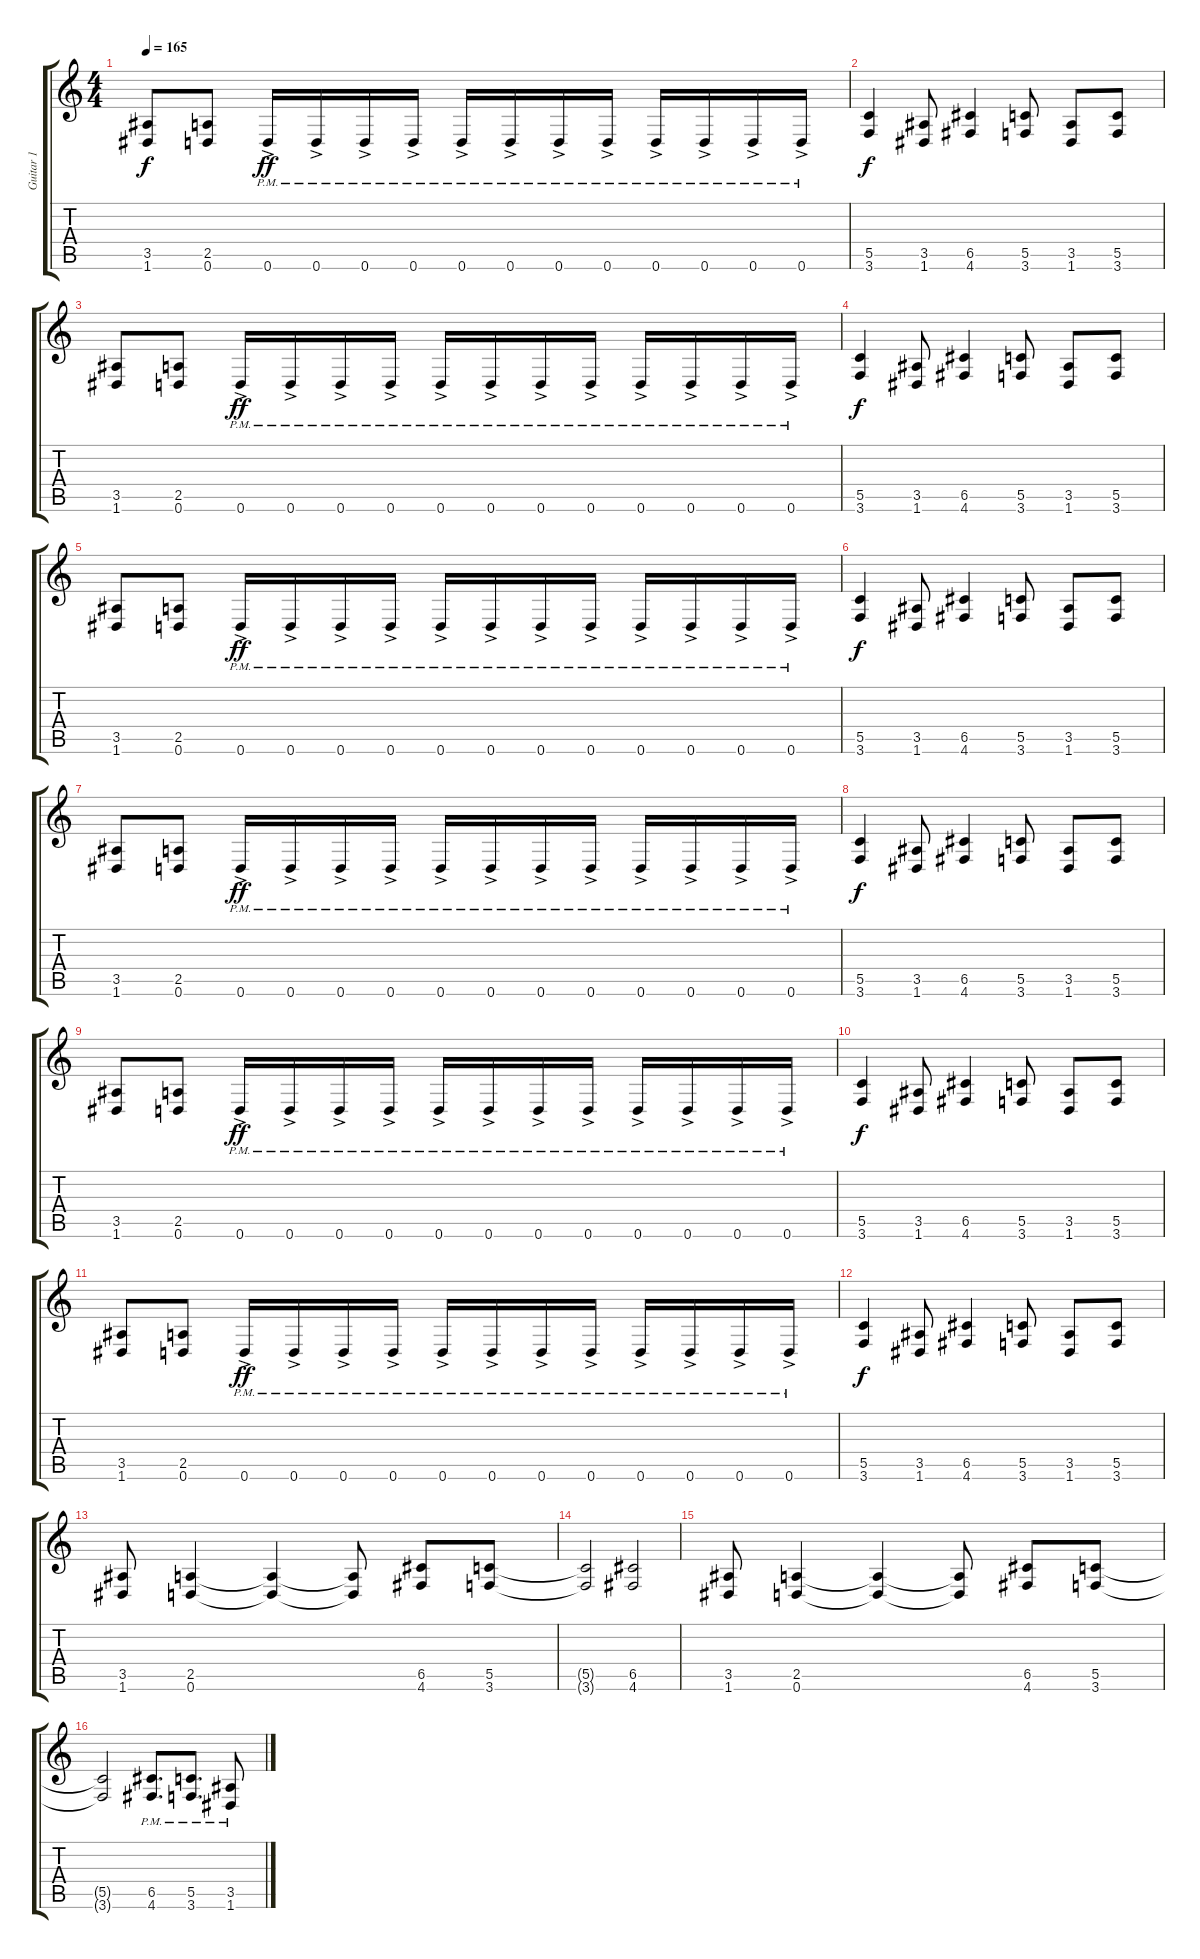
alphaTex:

\track ("Guitar 1" "Guitar 1") {instrument distortionguitar}
\staff {score tabs}
\tuning (D4 A3 F3 C3 G2 D2) {hide}
\ts (4 4)
\tempo 165
\clef g2
\ks c
(3.5 1.6).8{dy f} (2.5 0.6).8 0.6{ac pm}.16{dy ff} 0.6{ac pm}.16 0.6{ac pm}.16 0.6{ac pm}.16 0.6{ac pm}.16 0.6{ac pm}.16 0.6{ac pm}.16 0.6{ac pm}.16 0.6{ac pm}.16 0.6{ac pm}.16 0.6{ac pm}.16 0.6{ac pm}.16 |
(5.5 3.6).4{dy f} (3.5 1.6).8 (6.5 4.6).4 (5.5 3.6).8 (3.5 1.6).8 (5.5 3.6).8 |
(3.5 1.6).8 (2.5 0.6).8 0.6{ac pm}.16{dy ff} 0.6{ac pm}.16 0.6{ac pm}.16 0.6{ac pm}.16 0.6{ac pm}.16 0.6{ac pm}.16 0.6{ac pm}.16 0.6{ac pm}.16 0.6{ac pm}.16 0.6{ac pm}.16 0.6{ac pm}.16 0.6{ac pm}.16 |
(5.5 3.6).4{dy f} (3.5 1.6).8 (6.5 4.6).4 (5.5 3.6).8 (3.5 1.6).8 (5.5 3.6).8 |
(3.5 1.6).8 (2.5 0.6).8 0.6{ac pm}.16{dy ff} 0.6{ac pm}.16 0.6{ac pm}.16 0.6{ac pm}.16 0.6{ac pm}.16 0.6{ac pm}.16 0.6{ac pm}.16 0.6{ac pm}.16 0.6{ac pm}.16 0.6{ac pm}.16 0.6{ac pm}.16 0.6{ac pm}.16 |
(5.5 3.6).4{dy f} (3.5 1.6).8 (6.5 4.6).4 (5.5 3.6).8 (3.5 1.6).8 (5.5 3.6).8 |
(3.5 1.6).8 (2.5 0.6).8 0.6{ac pm}.16{dy ff} 0.6{ac pm}.16 0.6{ac pm}.16 0.6{ac pm}.16 0.6{ac pm}.16 0.6{ac pm}.16 0.6{ac pm}.16 0.6{ac pm}.16 0.6{ac pm}.16 0.6{ac pm}.16 0.6{ac pm}.16 0.6{ac pm}.16 |
(5.5 3.6).4{dy f} (3.5 1.6).8 (6.5 4.6).4 (5.5 3.6).8 (3.5 1.6).8 (5.5 3.6).8 |
(3.5 1.6).8 (2.5 0.6).8 0.6{ac pm}.16{dy ff} 0.6{ac pm}.16 0.6{ac pm}.16 0.6{ac pm}.16 0.6{ac pm}.16 0.6{ac pm}.16 0.6{ac pm}.16 0.6{ac pm}.16 0.6{ac pm}.16 0.6{ac pm}.16 0.6{ac pm}.16 0.6{ac pm}.16 |
(5.5 3.6).4{dy f} (3.5 1.6).8 (6.5 4.6).4 (5.5 3.6).8 (3.5 1.6).8 (5.5 3.6).8 |
(3.5 1.6).8 (2.5 0.6).8 0.6{ac pm}.16{dy ff} 0.6{ac pm}.16 0.6{ac pm}.16 0.6{ac pm}.16 0.6{ac pm}.16 0.6{ac pm}.16 0.6{ac pm}.16 0.6{ac pm}.16 0.6{ac pm}.16 0.6{ac pm}.16 0.6{ac pm}.16 0.6{ac pm}.16 |
(5.5 3.6).4{dy f} (3.5 1.6).8 (6.5 4.6).4 (5.5 3.6).8 (3.5 1.6).8 (5.5 3.6).8 |
(3.5 1.6).8 (2.5 0.6).4 (2.5{t} 0.6{t}).4 (2.5{t} 0.6{t}).8 (6.5 4.6).8 (5.5 3.6).8 |
(5.5{t} 3.6{t}).2 (6.5 4.6).2 |
(3.5 1.6).8 (2.5 0.6).4 (2.5{t} 0.6{t}).4 (2.5{t} 0.6{t}).8 (6.5 4.6).8 (5.5 3.6).8 |
(5.5{t} 3.6{t}).2 (6.5{pm} 4.6{pm}).8{d} (5.5{pm} 3.6{pm}).8{d} (3.5{pm} 1.6{pm}).8
